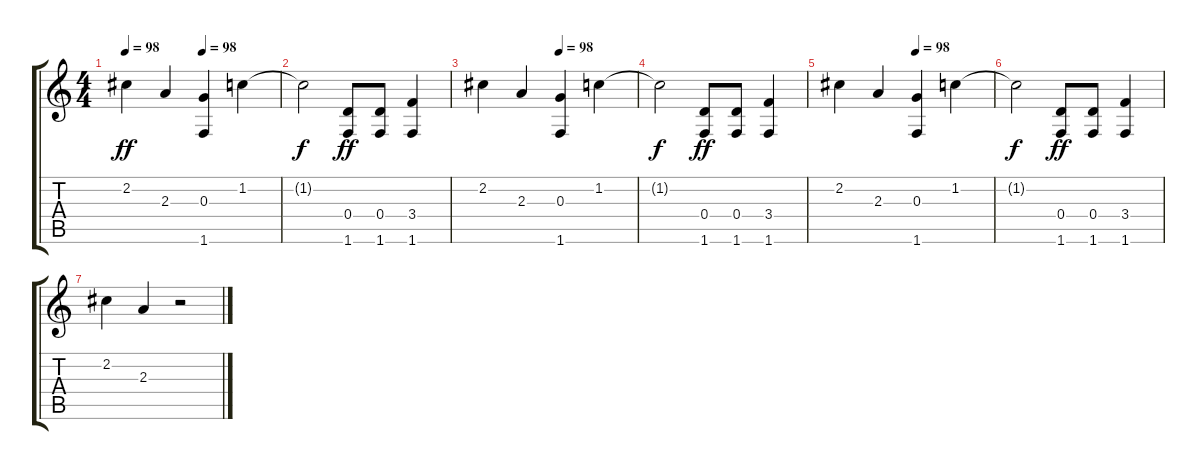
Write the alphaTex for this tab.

\track "" {instrument distortionguitar}
\staff {score tabs}
\tuning (E4 B3 G3 D3 A2 E2) {hide}
\ts (4 4)
\tempo 98
\tempo (98 0.5)
\clef g2
\ks c
2.2.4{dy ff} 2.3.4 (0.3 1.6).4 1.2.4 |
1.2{t}.2{dy f} (0.4 1.6).8{dy ff} (0.4 1.6).8 (3.4 1.6).4 |
\tempo (98 0.5)
2.2.4 2.3.4 (0.3 1.6).4 1.2.4 |
1.2{t}.2{dy f} (0.4 1.6).8{dy ff} (0.4 1.6).8 (3.4 1.6).4 |
\tempo (98 0.5)
2.2.4 2.3.4 (0.3 1.6).4 1.2.4 |
1.2{t}.2{dy f} (0.4 1.6).8{dy ff} (0.4 1.6).8 (3.4 1.6).4 |
2.2.4 2.3.4 r.2
